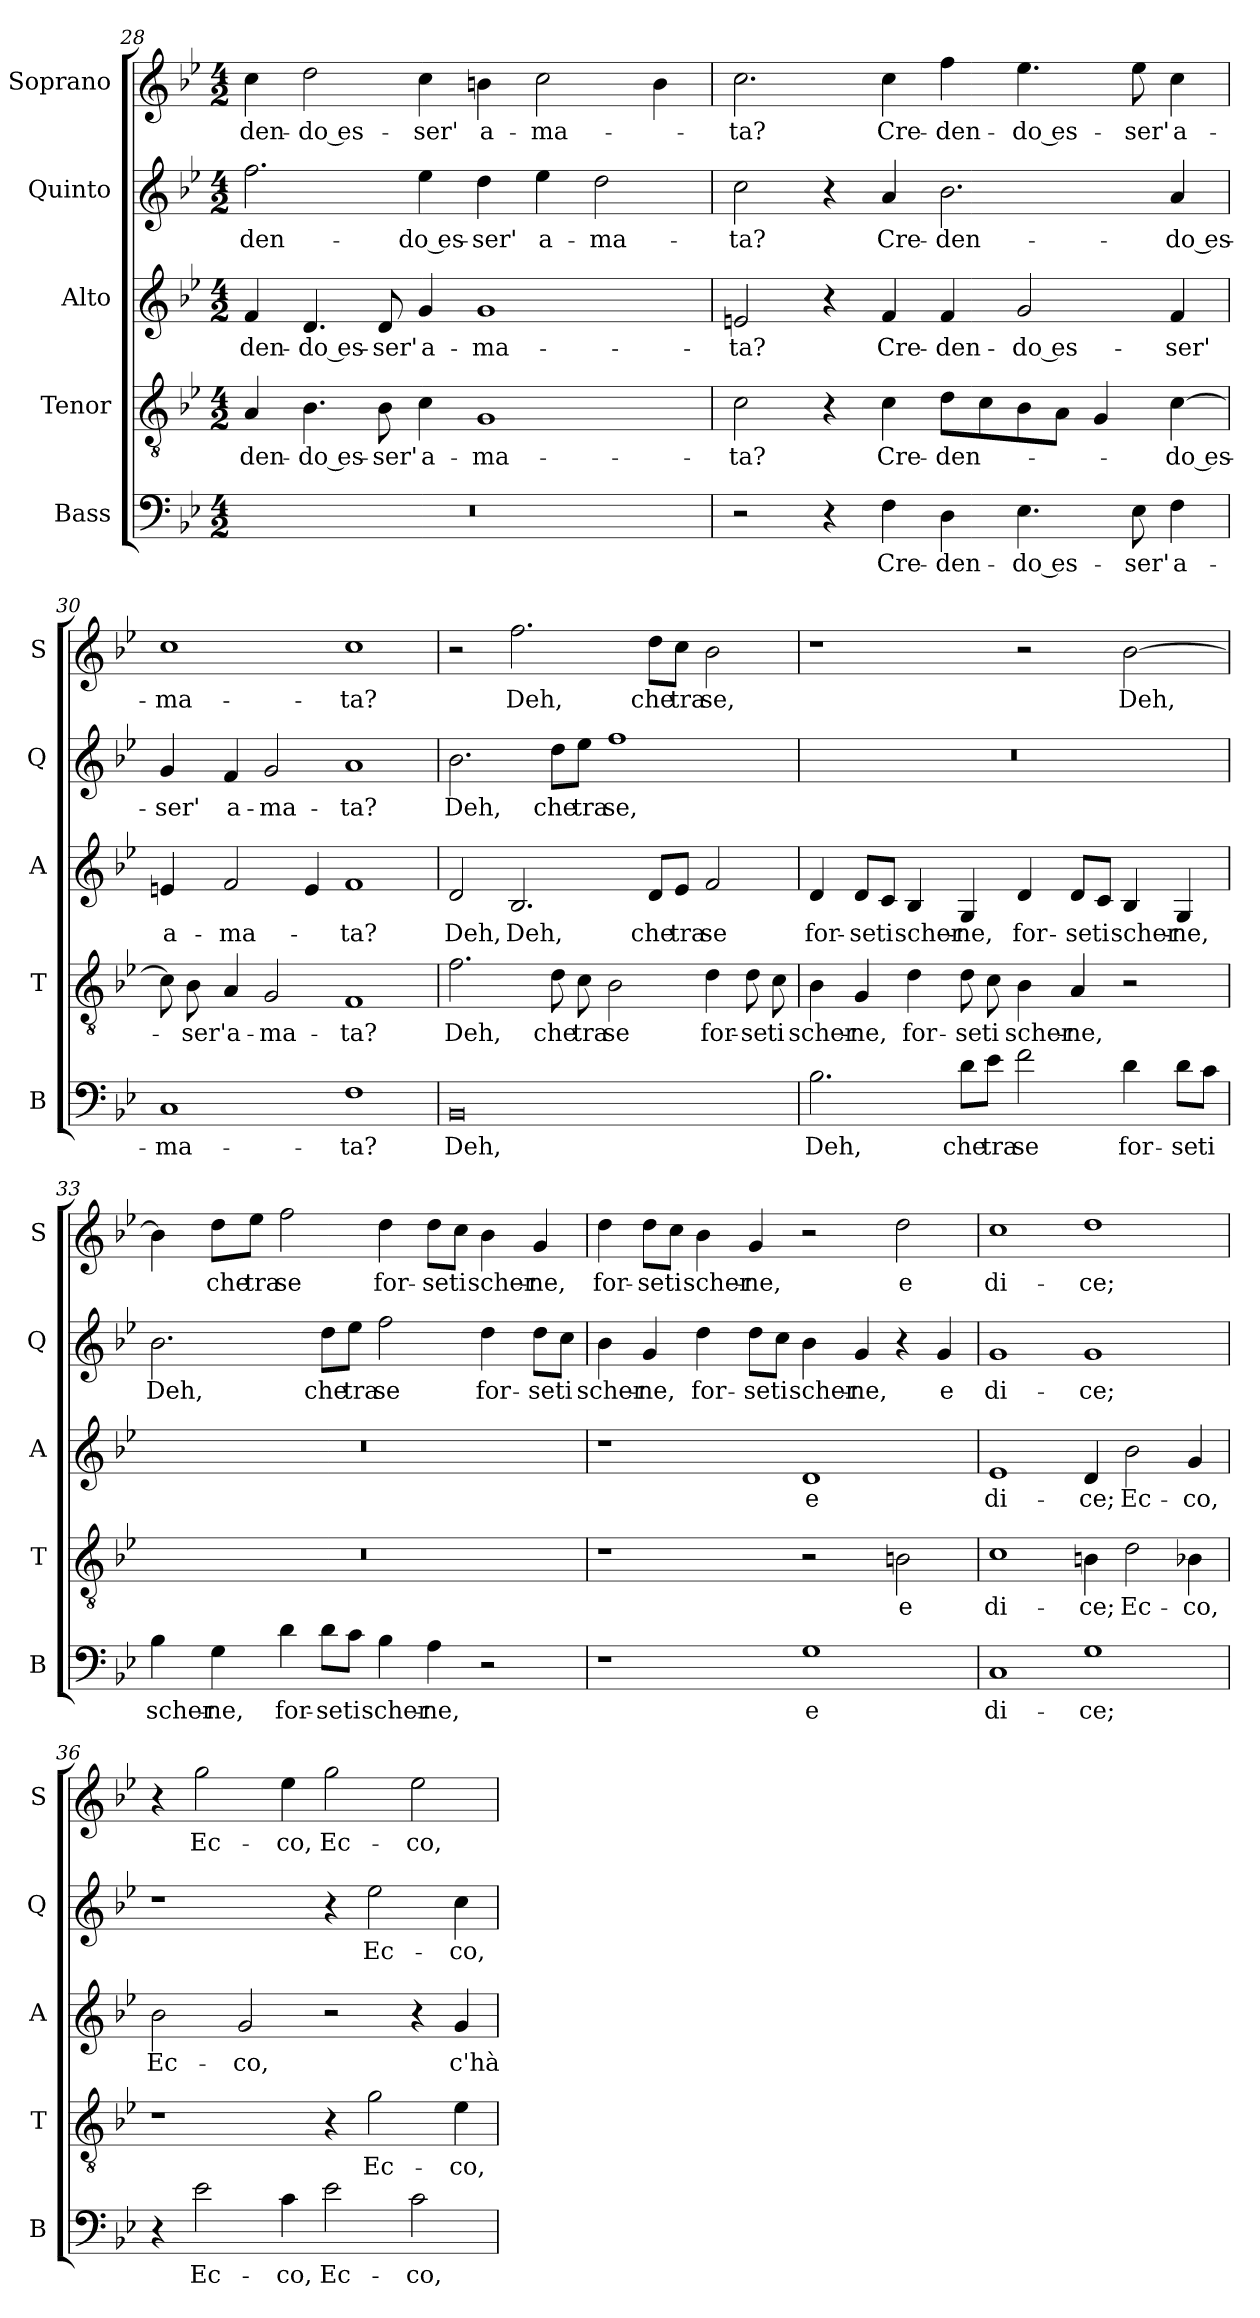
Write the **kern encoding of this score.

**kern	**text	**kern	**text	**kern	**text	**kern	**text	**kern	**text
*part5	*part5	*part4	*part4	*part3	*part3	*part2	*part2	*part1	*part1
*staff5	*staff5	*staff4	*staff4	*staff3	*staff3	*staff2	*staff2	*staff1	*staff1
*I"Bass	*	*I"Tenor	*	*I"Alto	*	*I"Quinto	*	*I"Soprano	*
*I'B	*	*I'T	*	*I'A	*	*I'Q	*	*I'S	*
!!LO:PB:g=z
*clefF4	*	*clefGv2	*	*clefG2	*	*clefG2	*	*clefG2	*
*k[b-e-]	*	*k[b-e-]	*	*k[b-e-]	*	*k[b-e-]	*	*k[b-e-]	*
*B-:	*	*B-:	*	*B-:	*	*B-:	*	*B-:	*
*M4/2	*	*M4/2	*	*M4/2	*	*M4/2	*	*M4/2	*
=28	=28	=28	=28	=28	=28	=28	=28	=28	=28
!	!	!	!LO:LY:b	!	!LO:LY:b	!	!LO:LY:b	!	!LO:LY:b
0r	.	4A/	-den-	4f/	-den-	2.ff\	-den-	4cc\	-den-
!	!	!	!LO:LY:b	!	!LO:LY:b	!	!	!	!LO:LY:b
.	.	4.B-\	-do es-	4.d/	-do es-	.	.	2dd\	-do es-
!	!	!	!LO:LY:b	!	!LO:LY:b	!	!	!	!
.	.	8B-\	-ser'	8d/	-ser'	.	.	.	.
!	!	!	!LO:LY:b	!	!LO:LY:b	!	!LO:LY:b	!	!LO:LY:b
.	.	4c\	a-	4g/	a-	4ee-\	-do es-	4cc\	-ser'
!	!	!	!LO:LY:b	!	!LO:LY:b	!	!LO:LY:b	!	!LO:LY:b
.	.	1G	-ma-	1g	-ma-	4dd\	-ser'	4bn\	a-
!	!	!	!	!	!	!	!LO:LY:b	!	!LO:LY:b
.	.	.	.	.	.	4ee-\	a-	2cc\	-ma-
!	!	!	!	!	!	!	!LO:LY:b	!	!
.	.	.	.	.	.	2dd\	-ma-	.	.
.	.	.	.	.	.	.	.	4b\	.
=29	=29	=29	=29	=29	=29	=29	=29	=29	=29
!	!	!	!LO:LY:b	!	!LO:LY:b	!	!LO:LY:b	!	!LO:LY:b
2r	.	2c\	-ta?	2en/	-ta?	2cc\	-ta?	2.cc\	-ta?
4r	.	4r	.	4r	.	4r	.	.	.
!	!LO:LY:b	!	!LO:LY:b	!	!LO:LY:b	!	!LO:LY:b	!	!LO:LY:b
4F\	Cre-	4c\	Cre-	4f/	Cre-	4a/	Cre-	4cc\	Cre-
!	!LO:LY:b	!	!LO:LY:b	!	!LO:LY:b	!	!LO:LY:b	!	!LO:LY:b
4D\	-den-	8d\L	-den-	4f/	-den-	2.b-\	-den-	4ff\	-den-
.	.	8c\	.	.	.	.	.	.	.
!	!LO:LY:b	!	!	!	!LO:LY:b	!	!	!	!LO:LY:b
4.E-\	-do es-	8B-\	.	2g/	-do es-	.	.	4.ee-\	-do es-
.	.	8A\J	.	.	.	.	.	.	.
.	.	4G/	.	.	.	.	.	.	.
!	!LO:LY:b	!	!	!	!	!	!	!	!LO:LY:b
8E-\	-ser'	.	.	.	.	.	.	8ee-\	-ser'
!	!LO:LY:b	!	!LO:LY:b	!	!LO:LY:b	!	!LO:LY:b	!	!LO:LY:b
4F\	a-	[4c\	-do es-	4f/	-ser'	4a/	-do es-	4cc\	a-
=30	=30	=30	=30	=30	=30	=30	=30	=30	=30
!	!LO:LY:b	!	!	!	!LO:LY:b	!	!LO:LY:b	!	!LO:LY:b
1C	-ma-	8c\]	.	4en/	a-	4g/	-ser'	1cc	-ma-
!	!	!	!LO:LY:b	!	!	!	!	!	!
.	.	8B-\	-ser'	.	.	.	.	.	.
!	!	!	!LO:LY:b	!	!LO:LY:b	!	!LO:LY:b	!	!
.	.	4A/	a-	2f/	-ma-	4f/	a-	.	.
!	!	!	!LO:LY:b	!	!	!	!LO:LY:b	!	!
.	.	2G/	-ma-	.	.	2g/	-ma-	.	.
.	.	.	.	4e/	.	.	.	.	.
!	!LO:LY:b	!	!LO:LY:b	!	!LO:LY:b	!	!LO:LY:b	!	!LO:LY:b
1F	-ta?	1F	-ta?	1f	-ta?	1a	-ta?	1cc	-ta?
!!LO:LB:g=z
=31	=31	=31	=31	=31	=31	=31	=31	=31	=31
!	!LO:LY:b	!	!LO:LY:b	!	!LO:LY:b	!	!LO:LY:b	!	!
0BB-	Deh,	2.f\	Deh,	2d/	Deh,	2.b-\	Deh,	2r	.
!	!	!	!	!	!LO:LY:b	!	!	!	!LO:LY:b
.	.	.	.	2.B-/	Deh,	.	.	2.ff\	Deh,
!	!	!	!LO:LY:b	!	!	!	!LO:LY:b	!	!
.	.	8d\	che	.	.	8dd\L	che	.	.
!	!	!	!LO:LY:b	!	!	!	!LO:LY:b	!	!
.	.	8c\	tra	.	.	8ee-\J	tra	.	.
!	!	!	!LO:LY:b	!	!	!	!LO:LY:b	!	!
.	.	2B-\	se	.	.	1ff	se,	.	.
!	!	!	!	!	!LO:LY:b	!	!	!	!LO:LY:b
.	.	.	.	8d/L	che	.	.	8dd\L	che
!	!	!	!	!	!LO:LY:b	!	!	!	!LO:LY:b
.	.	.	.	8e-/J	tra	.	.	8cc\J	tra
!	!	!	!LO:LY:b	!	!LO:LY:b	!	!	!	!LO:LY:b
.	.	4d\	for-	2f/	se	.	.	2b-\	se,
!	!	!	!LO:LY:b	!	!	!	!	!	!
.	.	8d\	-se	.	.	.	.	.	.
!	!	!	!LO:LY:b	!	!	!	!	!	!
.	.	8c\	ti	.	.	.	.	.	.
=32	=32	=32	=32	=32	=32	=32	=32	=32	=32
!	!LO:LY:b	!	!LO:LY:b	!	!LO:LY:b	!	!	!	!
2.B-\	Deh,	4B-\	scher-	4d/	for-	0r	.	1r	.
!	!	!	!LO:LY:b	!	!LO:LY:b	!	!	!	!
.	.	4G/	-ne,	8d/L	-se	.	.	.	.
!	!	!	!	!	!LO:LY:b	!	!	!	!
.	.	.	.	8c/J	ti	.	.	.	.
!	!	!	!LO:LY:b	!	!LO:LY:b	!	!	!	!
.	.	4d\	for-	4B-/	scher-	.	.	.	.
!	!LO:LY:b	!	!LO:LY:b	!	!LO:LY:b	!	!	!	!
8d\L	che	8d\	-se	4G/	-ne,	.	.	.	.
!	!LO:LY:b	!	!LO:LY:b	!	!	!	!	!	!
8e-\J	tra	8c\	ti	.	.	.	.	.	.
!	!LO:LY:b	!	!LO:LY:b	!	!LO:LY:b	!	!	!	!
2f\	se	4B-\	scher-	4d/	for-	.	.	2r	.
!	!	!	!LO:LY:b	!	!LO:LY:b	!	!	!	!
.	.	4A/	-ne,	8d/L	-se	.	.	.	.
!	!	!	!	!	!LO:LY:b	!	!	!	!
.	.	.	.	8c/J	ti	.	.	.	.
!	!LO:LY:b	!	!	!	!LO:LY:b	!	!	!	!LO:LY:b
4d\	for-	2r	.	4B-/	scher-	.	.	[2b-\	Deh,
!	!LO:LY:b	!	!	!	!LO:LY:b	!	!	!	!
8d\L	-se	.	.	4G/	-ne,	.	.	.	.
!	!LO:LY:b	!	!	!	!	!	!	!	!
8c\J	ti	.	.	.	.	.	.	.	.
!!LO:LB:g=z
=33	=33	=33	=33	=33	=33	=33	=33	=33	=33
!	!LO:LY:b	!	!	!	!	!	!LO:LY:b	!	!
4B-\	scher-	0r	.	0r	.	2.b-\	Deh,	4b-\]	.
!	!LO:LY:b	!	!	!	!	!	!	!	!LO:LY:b
4G\	-ne,	.	.	.	.	.	.	8dd\L	che
!	!	!	!	!	!	!	!	!	!LO:LY:b
.	.	.	.	.	.	.	.	8ee-\J	tra
!	!LO:LY:b	!	!	!	!	!	!	!	!LO:LY:b
4d\	for-	.	.	.	.	.	.	2ff\	se
!	!LO:LY:b	!	!	!	!	!	!LO:LY:b	!	!
8d\L	-se	.	.	.	.	8dd\L	che	.	.
!	!LO:LY:b	!	!	!	!	!	!LO:LY:b	!	!
8c\J	ti	.	.	.	.	8ee-\J	tra	.	.
!	!LO:LY:b	!	!	!	!	!	!LO:LY:b	!	!LO:LY:b
4B-\	scher-	.	.	.	.	2ff\	se	4dd\	for-
!	!LO:LY:b	!	!	!	!	!	!	!	!LO:LY:b
4A\	-ne,	.	.	.	.	.	.	8dd\L	-se
!	!	!	!	!	!	!	!	!	!LO:LY:b
.	.	.	.	.	.	.	.	8cc\J	ti
!	!	!	!	!	!	!	!LO:LY:b	!	!LO:LY:b
2r	.	.	.	.	.	4dd\	for-	4b-\	scher-
!	!	!	!	!	!	!	!LO:LY:b	!	!LO:LY:b
.	.	.	.	.	.	8dd\L	-se	4g/	-ne,
!	!	!	!	!	!	!	!LO:LY:b	!	!
.	.	.	.	.	.	8cc\J	ti	.	.
=34	=34	=34	=34	=34	=34	=34	=34	=34	=34
!	!	!	!	!	!	!	!LO:LY:b	!	!LO:LY:b
1r	.	1r	.	1r	.	4b-\	scher-	4dd\	for-
!	!	!	!	!	!	!	!LO:LY:b	!	!LO:LY:b
.	.	.	.	.	.	4g/	-ne,	8dd\L	-se
!	!	!	!	!	!	!	!	!	!LO:LY:b
.	.	.	.	.	.	.	.	8cc\J	ti
!	!	!	!	!	!	!	!LO:LY:b	!	!LO:LY:b
.	.	.	.	.	.	4dd\	for-	4b-\	scher-
!	!	!	!	!	!	!	!LO:LY:b	!	!LO:LY:b
.	.	.	.	.	.	8dd\L	-se	4g/	-ne,
!	!	!	!	!	!	!	!LO:LY:b	!	!
.	.	.	.	.	.	8cc\J	ti	.	.
!	!LO:LY:b	!	!	!	!LO:LY:b	!	!LO:LY:b	!	!
1G	e	2r	.	1d	e	4b-\	scher-	2r	.
!	!	!	!	!	!	!	!LO:LY:b	!	!
.	.	.	.	.	.	4g/	-ne,	.	.
!	!	!	!LO:LY:b	!	!	!	!	!	!LO:LY:b
.	.	2Bn\	e	.	.	4r	.	2dd\	e
!	!	!	!	!	!	!	!LO:LY:b	!	!
.	.	.	.	.	.	4g/	e	.	.
=35	=35	=35	=35	=35	=35	=35	=35	=35	=35
!	!LO:LY:b	!	!LO:LY:b	!	!LO:LY:b	!	!LO:LY:b	!	!LO:LY:b
1C	di-	1c	di-	1e-	di-	1g	di-	1cc	di-
!	!LO:LY:b	!	!LO:LY:b	!	!LO:LY:b	!	!LO:LY:b	!	!LO:LY:b
1G	-ce;	4Bn\	-ce;	4d/	-ce;	1g	-ce;	1dd	-ce;
!	!	!	!LO:LY:b	!	!LO:LY:b	!	!	!	!
.	.	2d\	Ec-	2b-\	Ec-	.	.	.	.
!	!	!	!LO:LY:b	!	!LO:LY:b	!	!	!	!
.	.	4B-X\	-co,	4g/	-co,	.	.	.	.
!!LO:PB:g=z
=36	=36	=36	=36	=36	=36	=36	=36	=36	=36
!	!	!	!	!	!LO:LY:b	!	!	!	!
4r	.	1r	.	2b-\	Ec-	1r	.	4r	.
!	!LO:LY:b	!	!	!	!	!	!	!	!LO:LY:b
2e-\	Ec-	.	.	.	.	.	.	2gg\	Ec-
!	!	!	!	!	!LO:LY:b	!	!	!	!
.	.	.	.	2g/	-co,	.	.	.	.
!	!LO:LY:b	!	!	!	!	!	!	!	!LO:LY:b
4c\	-co,	.	.	.	.	.	.	4ee-\	-co,
!	!LO:LY:b	!	!	!	!	!	!	!	!LO:LY:b
2e-\	Ec-	4r	.	2r	.	4r	.	2gg\	Ec-
!	!	!	!LO:LY:b	!	!	!	!LO:LY:b	!	!
.	.	2g\	Ec-	.	.	2ee-\	Ec-	.	.
!	!LO:LY:b	!	!	!	!	!	!	!	!LO:LY:b
2c\	-co,	.	.	4r	.	.	.	2ee-\	-co,
!	!	!	!LO:LY:b	!	!LO:LY:b	!	!LO:LY:b	!	!
.	.	4e-\	-co,	4g/	c'hà	4cc\	-co,	.	.
=	=	=	=	=	=	=	=	=	=
*-	*-	*-	*-	*-	*-	*-	*-	*-	*-
